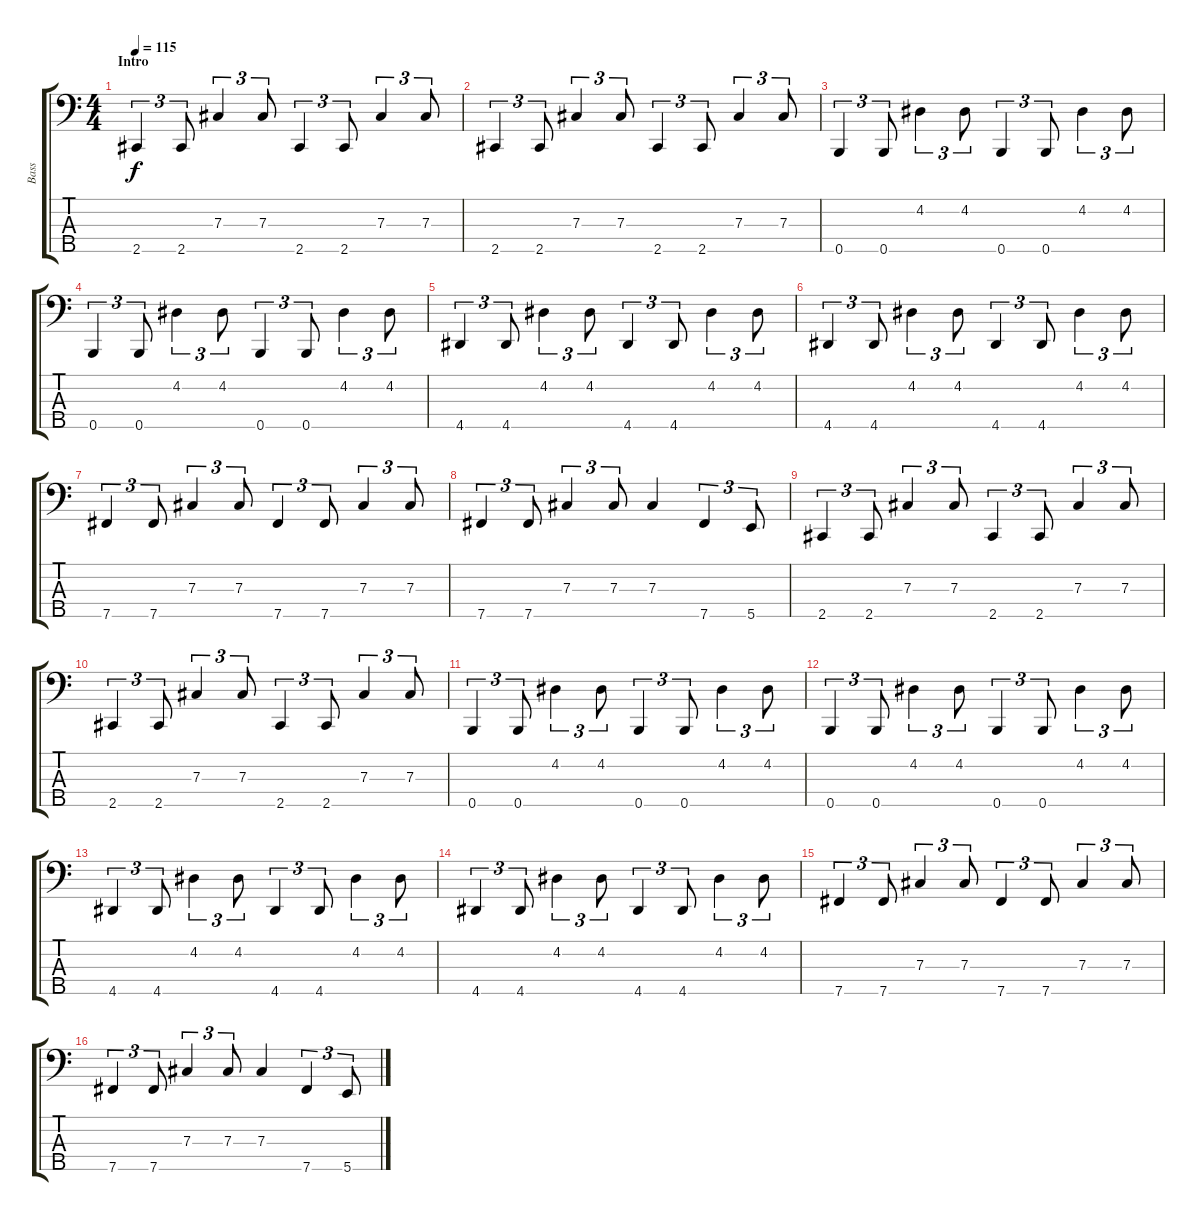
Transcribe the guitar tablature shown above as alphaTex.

\track ("Bass" "Bass") {instrument electricbassfinger}
\staff {score tabs}
\tuning (E2 B1 Gb1 Db1 B0) {hide}
\ts (4 4)
\section ("" "Intro")
\tempo 115
\clef f4
\ks c
2.5.4{tu (3 2) dy f instrument electricbassfinger} 2.5.8{tu (3 2)} 7.3.4{tu (3 2)} 7.3.8{tu (3 2)} 2.5.4{tu (3 2)} 2.5.8{tu (3 2)} 7.3.4{tu (3 2)} 7.3.8{tu (3 2)} |
2.5.4{tu (3 2)} 2.5.8{tu (3 2)} 7.3.4{tu (3 2)} 7.3.8{tu (3 2)} 2.5.4{tu (3 2)} 2.5.8{tu (3 2)} 7.3.4{tu (3 2)} 7.3.8{tu (3 2)} |
0.5.4{tu (3 2)} 0.5.8{tu (3 2)} 4.2.4{tu (3 2)} 4.2.8{tu (3 2)} 0.5.4{tu (3 2)} 0.5.8{tu (3 2)} 4.2.4{tu (3 2)} 4.2.8{tu (3 2)} |
0.5.4{tu (3 2)} 0.5.8{tu (3 2)} 4.2.4{tu (3 2)} 4.2.8{tu (3 2)} 0.5.4{tu (3 2)} 0.5.8{tu (3 2)} 4.2.4{tu (3 2)} 4.2.8{tu (3 2)} |
4.5.4{tu (3 2)} 4.5.8{tu (3 2)} 4.2.4{tu (3 2)} 4.2.8{tu (3 2)} 4.5.4{tu (3 2)} 4.5.8{tu (3 2)} 4.2.4{tu (3 2)} 4.2.8{tu (3 2)} |
4.5.4{tu (3 2)} 4.5.8{tu (3 2)} 4.2.4{tu (3 2)} 4.2.8{tu (3 2)} 4.5.4{tu (3 2)} 4.5.8{tu (3 2)} 4.2.4{tu (3 2)} 4.2.8{tu (3 2)} |
7.5.4{tu (3 2)} 7.5.8{tu (3 2)} 7.3.4{tu (3 2)} 7.3.8{tu (3 2)} 7.5.4{tu (3 2)} 7.5.8{tu (3 2)} 7.3.4{tu (3 2)} 7.3.8{tu (3 2)} |
7.5.4{tu (3 2)} 7.5.8{tu (3 2)} 7.3.4{tu (3 2)} 7.3.8{tu (3 2)} 7.3.4 7.5.4{tu (3 2)} 5.5.8{tu (3 2)} |
2.5.4{tu (3 2)} 2.5.8{tu (3 2)} 7.3.4{tu (3 2)} 7.3.8{tu (3 2)} 2.5.4{tu (3 2)} 2.5.8{tu (3 2)} 7.3.4{tu (3 2)} 7.3.8{tu (3 2)} |
2.5.4{tu (3 2)} 2.5.8{tu (3 2)} 7.3.4{tu (3 2)} 7.3.8{tu (3 2)} 2.5.4{tu (3 2)} 2.5.8{tu (3 2)} 7.3.4{tu (3 2)} 7.3.8{tu (3 2)} |
0.5.4{tu (3 2)} 0.5.8{tu (3 2)} 4.2.4{tu (3 2)} 4.2.8{tu (3 2)} 0.5.4{tu (3 2)} 0.5.8{tu (3 2)} 4.2.4{tu (3 2)} 4.2.8{tu (3 2)} |
0.5.4{tu (3 2)} 0.5.8{tu (3 2)} 4.2.4{tu (3 2)} 4.2.8{tu (3 2)} 0.5.4{tu (3 2)} 0.5.8{tu (3 2)} 4.2.4{tu (3 2)} 4.2.8{tu (3 2)} |
4.5.4{tu (3 2)} 4.5.8{tu (3 2)} 4.2.4{tu (3 2)} 4.2.8{tu (3 2)} 4.5.4{tu (3 2)} 4.5.8{tu (3 2)} 4.2.4{tu (3 2)} 4.2.8{tu (3 2)} |
4.5.4{tu (3 2)} 4.5.8{tu (3 2)} 4.2.4{tu (3 2)} 4.2.8{tu (3 2)} 4.5.4{tu (3 2)} 4.5.8{tu (3 2)} 4.2.4{tu (3 2)} 4.2.8{tu (3 2)} |
7.5.4{tu (3 2)} 7.5.8{tu (3 2)} 7.3.4{tu (3 2)} 7.3.8{tu (3 2)} 7.5.4{tu (3 2)} 7.5.8{tu (3 2)} 7.3.4{tu (3 2)} 7.3.8{tu (3 2)} |
7.5.4{tu (3 2)} 7.5.8{tu (3 2)} 7.3.4{tu (3 2)} 7.3.8{tu (3 2)} 7.3.4 7.5.4{tu (3 2)} 5.5.8{tu (3 2)}
